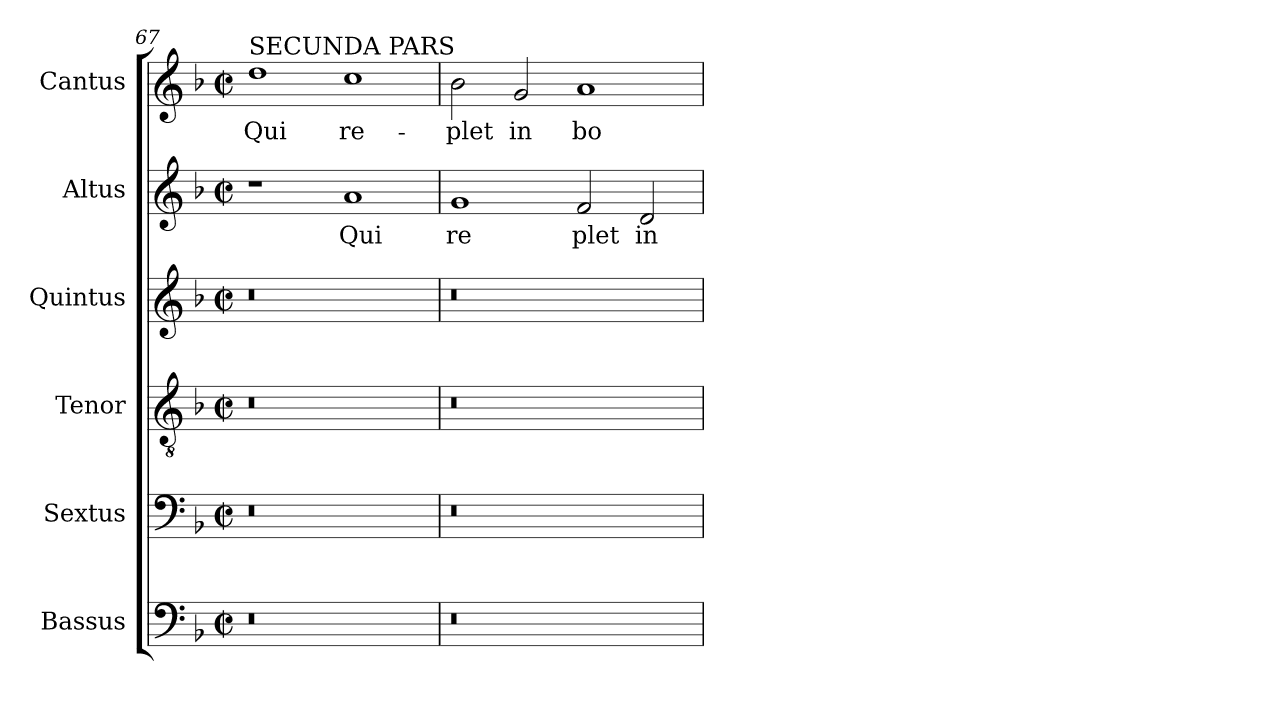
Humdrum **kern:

**kern	**kern	**kern	**kern	**kern	**text	**kern	**text
*part6	*part5	*part4	*part3	*part2	*part2	*part1	*part1
*staff6	*staff5	*staff4	*staff3	*staff2	*staff2	*staff1	*staff1
*I"Bassus	*I"Sextus	*I"Tenor	*I"Quintus	*I"Altus	*	*I"Cantus	*
*I'Bassus	*I'Sextus	*I'Tenor	*I'Quintus	*I'Altus	*	*I'Cantus	*
!!LO:LB:g=z
*clefF4	*clefF4	*clefGv2	*clefG2	*clefG2	*	*clefG2	*
*k[b-]	*k[b-]	*k[b-]	*k[b-]	*k[b-]	*	*k[b-]	*
*F:	*F:	*F:	*F:	*F:	*	*F:	*
*M2/2	*M2/2	*M2/2	*M2/2	*M2/2	*	*M2/2	*
*met(c|)	*met(c|)	*met(c|)	*met(c|)	*met(c|)	*	*met(c|)	*
=67	=67	=67	=67	=67	=67	=67	=67
!	!	!	!	!	!	!LO:TX:a:t=SECUNDA PARS	!
!	!	!	!	!	!	!	!LO:LY:b:cj
0r	0r	0r	0r	1r	.	1dd	Qui
!	!	!	!	!	!LO:LY:b:cj	!	!LO:LY:b:cj
.	.	.	.	1a	Qui	1cc	re-
=68	=68	=68	=68	=68	=68	=68	=68
!	!	!	!	!	!LO:LY:b:cj	!	!LO:LY:b:cj
0r	0r	0r	0r	1g	re	2b-\	-plet
!	!	!	!	!	!	!	!LO:LY:b:cj
.	.	.	.	.	.	2g/	in
!	!	!	!	!	!LO:LY:b:cj	!	!LO:LY:b:cj
.	.	.	.	2f/	plet	1a	bo-
!	!	!	!	!	!LO:LY:b:cj	!	!
.	.	.	.	2d/	in	.	.
=	=	=	=	=	=	=	=
*-	*-	*-	*-	*-	*-	*-	*-
